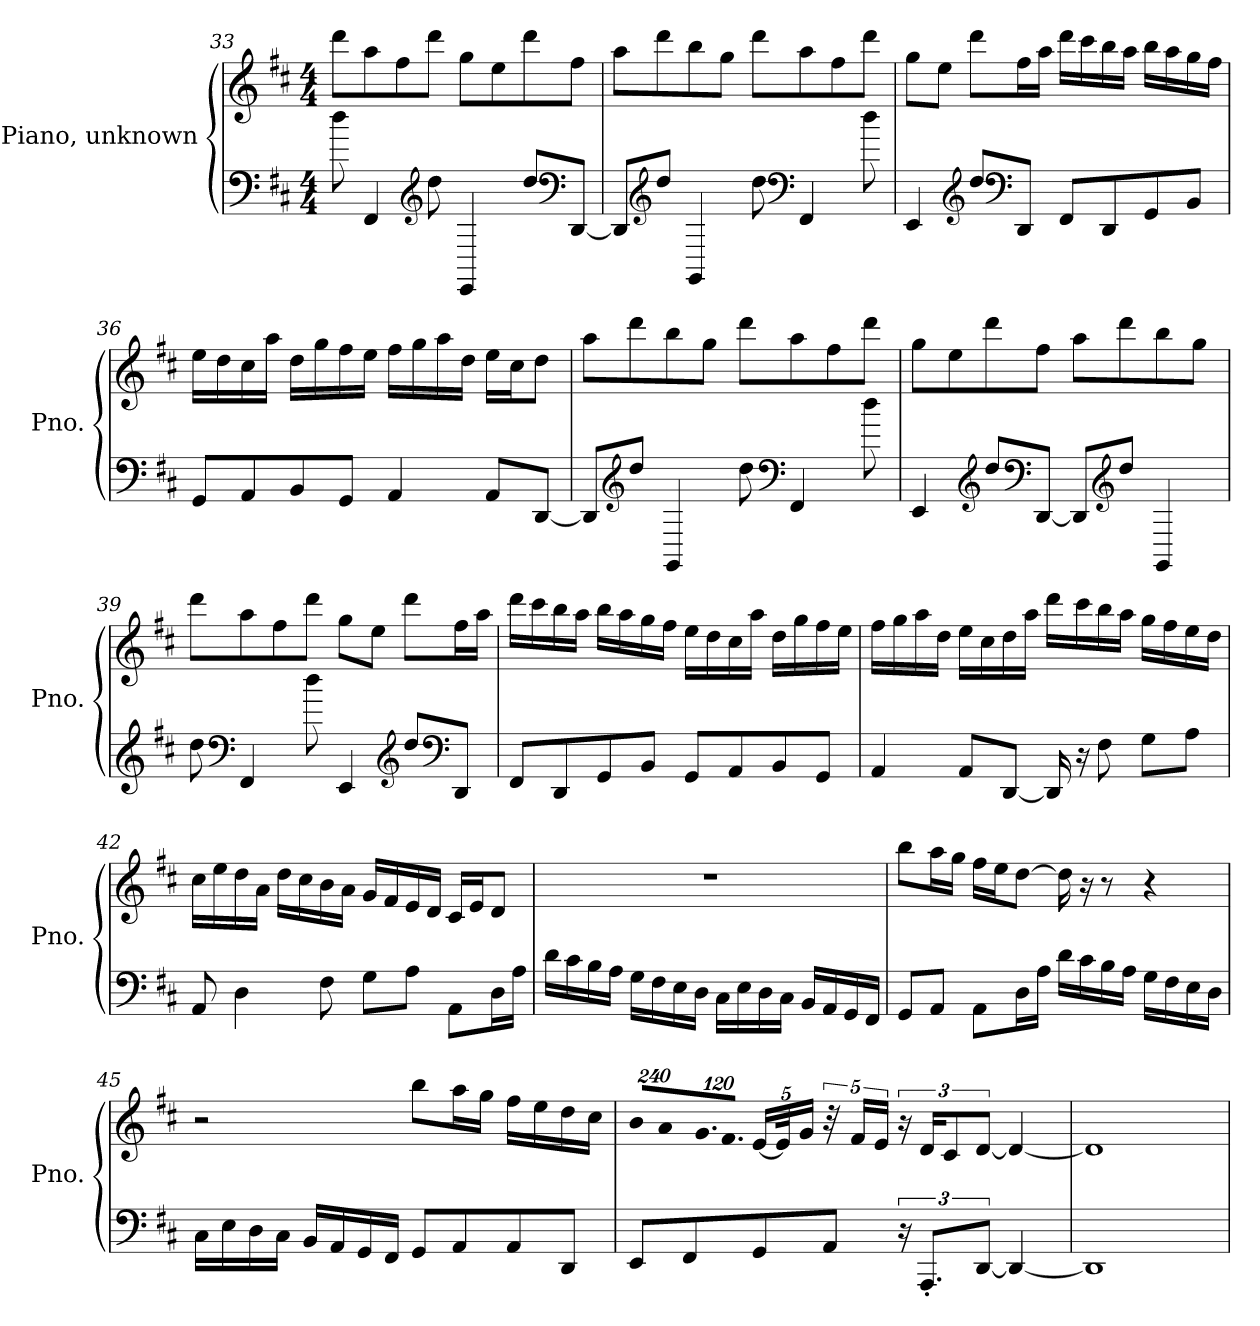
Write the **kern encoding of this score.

**kern	**kern
*part1	*part1
*staff2	*staff1
*I"Piano, unknown	*
*I'Pno.	*
!!LO:PB:g=z
*clefF4	*clefG2
*k[f#c#]	*k[f#c#]
*M4/4	*M4/4
=33	=33
8dd\	8ddd\L
4FF#/	8aa\
.	8ff#\
*clefG2	*
8dd\	8ddd\J
4EE/	8gg\L
.	8ee\
8dd/L	8ddd\
*clefF4	*
[8DD/J	8ff#\J
=34	=34
8DD/L]	8aa\L
*clefG2	*
8dd/J	8ddd\
4GG/	8bb\
.	8gg\J
8dd\	8ddd\L
*clefF4	*
4FF#/	8aa\
.	8ff#\
8dd\	8ddd\J
=35	=35
4EE/	8gg\L
.	8ee\J
*clefG2	*
8dd/L	8ddd\L
*clefF4	*
8DD/J	16ff#\L
.	16aa\JJ
8FF#/L	16ddd\LL
.	16ccc#\
8DD/	16bb\
.	16aa\JJ
8GG/	16bb\LL
.	16aa\
8BB/J	16gg\
.	16ff#\JJ
!!LO:LB:g=z
=36	=36
8GG/L	16ee\LL
.	16dd\
8AA/	16cc#\
.	16aa\JJ
8BB/	16dd\LL
.	16gg\
8GG/J	16ff#\
.	16ee\JJ
4AA/	16ff#\LL
.	16gg\
.	16aa\
.	16dd\JJ
8AA/L	16ee\LL
.	16cc#\J
[8DD/J	8dd\J
=37	=37
8DD/L]	8aa\L
*clefG2	*
8dd/J	8ddd\
4GG/	8bb\
.	8gg\J
8dd\	8ddd\L
*clefF4	*
4FF#/	8aa\
.	8ff#\
8dd\	8ddd\J
=38	=38
4EE/	8gg\L
.	8ee\
*clefG2	*
8dd/L	8ddd\
*clefF4	*
[8DD/J	8ff#\J
8DD/L]	8aa\L
*clefG2	*
8dd/J	8ddd\
4GG/	8bb\
.	8gg\J
!!LO:LB:g=z
=39	=39
8dd\	8ddd\L
*clefF4	*
4FF#/	8aa\
.	8ff#\
8dd\	8ddd\J
4EE/	8gg\L
.	8ee\J
*clefG2	*
8dd/L	8ddd\L
*clefF4	*
8DD/J	16ff#\L
.	16aa\JJ
=40	=40
8FF#/L	16ddd\LL
.	16ccc#\
8DD/	16bb\
.	16aa\JJ
8GG/	16bb\LL
.	16aa\
8BB/J	16gg\
.	16ff#\JJ
8GG/L	16ee\LL
.	16dd\
8AA/	16cc#\
.	16aa\JJ
8BB/	16dd\LL
.	16gg\
8GG/J	16ff#\
.	16ee\JJ
!!LO:LB:g=z
=41	=41
4AA/	16ff#\LL
.	16gg\
.	16aa\
.	16dd\JJ
8AA/L	16ee\LL
.	16cc#\
[8DD/J	16dd\
.	16aa\JJ
16DD/]	16ddd\LL
16r	16ccc#\
8F#\	16bb\
.	16aa\JJ
8G\L	16gg\LL
.	16ff#\
8A\J	16ee\
.	16dd\JJ
=42	=42
8AA/	16cc#\LL
.	16ee\
4D\	16dd\
.	16a\JJ
.	16dd\LL
.	16cc#\
8F#\	16b\
.	16a\JJ
8G\L	16g/LL
.	16f#/
8A\J	16e/
.	16d/JJ
8AA\L	16c#/LL
.	16e/J
16D\L	8d/J
16A\JJ	.
!!LO:LB:g=z
=43	=43
16d\LL	1r
16c#\	.
16B\	.
16A\JJ	.
16G\LL	.
16F#\	.
16E\	.
16D\JJ	.
16C#\LL	.
16E\	.
16D\	.
16C#\JJ	.
16BB/LL	.
16AA/	.
16GG/	.
16FF#/JJ	.
=44	=44
8GG/L	8bb\L
8AA/J	16aa\L
.	16gg\JJ
8AA\L	16ff#\LL
.	16ee\J
16D\L	[8dd\J
16A\JJ	.
16d\LL	16dd\]
16c#\	16r
16B\	8r
16A\JJ	.
16G\LL	4r
16F#\	.
16E\	.
16D\JJ	.
!!LO:LB:g=z
=45	=45
16C#\LL	2r
16E\	.
16D\	.
16C#\JJ	.
16BB/LL	.
16AA/	.
16GG/	.
16FF#/JJ	.
8GG/L	8bb\L
8AA/	16aa\L
.	16gg\JJ
8AA/	16ff#\LL
.	16ee\
8DD/J	16dd\
.	16cc#\JJ
=46	=46
*	*Xbrackettup
!	!LO:N:vis=16
8EE/L	1920%137b/LL
!	!LO:N:vis=16
.	1920%137a/
8FF#/	.
!	!LO:N:vis=32.
.	1920%103g/L
!	!LO:N:vis=32.
.	1920%103f#/JJJ
*	*brackettup
8GG/	[20e/LL
.	40e/K]
.	20g/JJ
8AA/J	40r
.	20f#/LL
.	20e/JJ
24r	24r
12.AAA'/L	24d/KL
.	12c#/
[12DD/J	[12d/J
4DD/_	4d/_
=47	=47
1DD]	1d]
=	=
*-	*-
